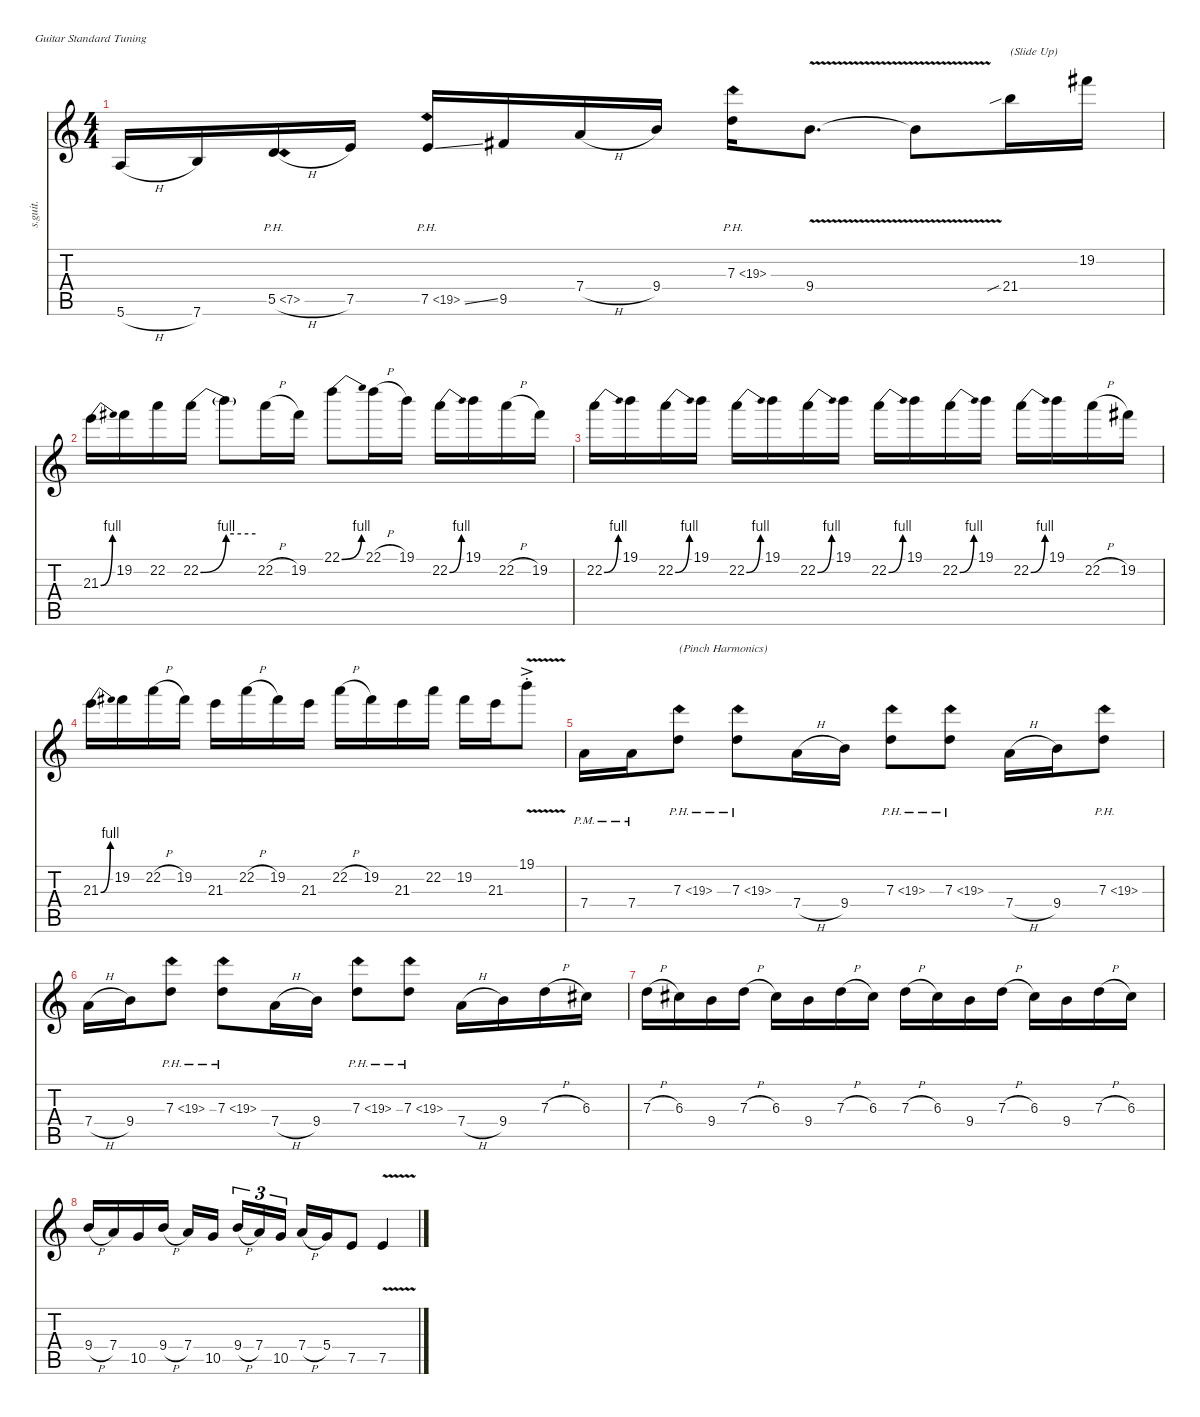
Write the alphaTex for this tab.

\defaultSystemsLayout 4
\hideDynamics
\bracketExtendMode nobrackets
\track ("Kirk Hammett - Lead Guitar" "s.guit.") {instrument distortionguitar}
\staff {score tabs}
\tuning (E4 B3 G3 D3 A2 E2)
\ts (4 4)
\tempo (130 hide)
\clef g2
\ks c
5.6{h}.16{lyrics (0 "") lyrics (1 "") lyrics (2 "") lyrics (3 "") lyrics (4 "") dy f} 7.6.16{lyrics (0 "") lyrics (1 "") lyrics (2 "") lyrics (3 "") lyrics (4 "")} 5.5{ph 2 h}.16{lyrics (0 "") lyrics (1 "") lyrics (2 "") lyrics (3 "") lyrics (4 "")} 7.5.16{lyrics (0 "") lyrics (1 "") lyrics (2 "") lyrics (3 "") lyrics (4 "")} 7.5{ph 12 ss}.16{lyrics (0 "") lyrics (1 "") lyrics (2 "") lyrics (3 "") lyrics (4 "")} 9.5{acc #}.16{lyrics (0 "") lyrics (1 "") lyrics (2 "") lyrics (3 "") lyrics (4 "")} 7.4{h}.16{lyrics (0 "") lyrics (1 "") lyrics (2 "") lyrics (3 "") lyrics (4 "")} 9.4.16{lyrics (0 "") lyrics (1 "") lyrics (2 "") lyrics (3 "") lyrics (4 "")} 7.3{ph 12}.16{lyrics (0 "") lyrics (1 "") lyrics (2 "") lyrics (3 "") lyrics (4 "")} 9.4{v}.8{d lyrics (0 "") lyrics (1 "") lyrics (2 "") lyrics (3 "") lyrics (4 "")} 9.4{v t}.8{lyrics (0 "") lyrics (1 "") lyrics (2 "") lyrics (3 "") lyrics (4 "")} 21.4{sib}.16{txt "(Slide Up)" lyrics (0 "") lyrics (1 "") lyrics (2 "") lyrics (3 "") lyrics (4 "")} 19.2{acc #}.16{lyrics (0 "") lyrics (1 "") lyrics (2 "") lyrics (3 "") lyrics (4 "")} |
21.3{be (bend 0 0 15 4)}.16{lyrics (0 "") lyrics (1 "") lyrics (2 "") lyrics (3 "") lyrics (4 "")} 19.2{acc #}.16{lyrics (0 "") lyrics (1 "") lyrics (2 "") lyrics (3 "") lyrics (4 "")} 22.2.16{lyrics (0 "") lyrics (1 "") lyrics (2 "") lyrics (3 "") lyrics (4 "")} 22.2{be (bend 0 0 15 4)}.16{lyrics (0 "") lyrics (1 "") lyrics (2 "") lyrics (3 "") lyrics (4 "")} 22.2{be (hold 0 4 60 4) t}.8{lyrics (0 "") lyrics (1 "") lyrics (2 "") lyrics (3 "") lyrics (4 "")} 22.2{h}.16{lyrics (0 "") lyrics (1 "") lyrics (2 "") lyrics (3 "") lyrics (4 "")} 19.2{acc #}.16{lyrics (0 "") lyrics (1 "") lyrics (2 "") lyrics (3 "") lyrics (4 "")} 22.1{be (bend 0 0 15 4)}.8{lyrics (0 "") lyrics (1 "") lyrics (2 "") lyrics (3 "") lyrics (4 "")} 22.1{h}.16{lyrics (0 "") lyrics (1 "") lyrics (2 "") lyrics (3 "") lyrics (4 "")} 19.1.16{lyrics (0 "") lyrics (1 "") lyrics (2 "") lyrics (3 "") lyrics (4 "")} 22.2{be (bend 0 0 15 4)}.16{lyrics (0 "") lyrics (1 "") lyrics (2 "") lyrics (3 "") lyrics (4 "")} 19.1.16{lyrics (0 "") lyrics (1 "") lyrics (2 "") lyrics (3 "") lyrics (4 "")} 22.2{h}.16{lyrics (0 "") lyrics (1 "") lyrics (2 "") lyrics (3 "") lyrics (4 "")} 19.2{acc #}.16{lyrics (0 "") lyrics (1 "") lyrics (2 "") lyrics (3 "") lyrics (4 "")} |
22.2{be (bend 0 0 15 4)}.16{lyrics (0 "") lyrics (1 "") lyrics (2 "") lyrics (3 "") lyrics (4 "")} 19.1.16{lyrics (0 "") lyrics (1 "") lyrics (2 "") lyrics (3 "") lyrics (4 "")} 22.2{be (bend 0 0 15 4)}.16{lyrics (0 "") lyrics (1 "") lyrics (2 "") lyrics (3 "") lyrics (4 "")} 19.1.16{lyrics (0 "") lyrics (1 "") lyrics (2 "") lyrics (3 "") lyrics (4 "")} 22.2{be (bend 0 0 15 4)}.16{lyrics (0 "") lyrics (1 "") lyrics (2 "") lyrics (3 "") lyrics (4 "")} 19.1.16{lyrics (0 "") lyrics (1 "") lyrics (2 "") lyrics (3 "") lyrics (4 "")} 22.2{be (bend 0 0 15 4)}.16{lyrics (0 "") lyrics (1 "") lyrics (2 "") lyrics (3 "") lyrics (4 "")} 19.1.16{lyrics (0 "") lyrics (1 "") lyrics (2 "") lyrics (3 "") lyrics (4 "")} 22.2{be (bend 0 0 15 4)}.16{lyrics (0 "") lyrics (1 "") lyrics (2 "") lyrics (3 "") lyrics (4 "")} 19.1.16{lyrics (0 "") lyrics (1 "") lyrics (2 "") lyrics (3 "") lyrics (4 "")} 22.2{be (bend 0 0 15 4)}.16{lyrics (0 "") lyrics (1 "") lyrics (2 "") lyrics (3 "") lyrics (4 "")} 19.1.16{lyrics (0 "") lyrics (1 "") lyrics (2 "") lyrics (3 "") lyrics (4 "")} 22.2{be (bend 0 0 15 4)}.16{lyrics (0 "") lyrics (1 "") lyrics (2 "") lyrics (3 "") lyrics (4 "")} 19.1.16{lyrics (0 "") lyrics (1 "") lyrics (2 "") lyrics (3 "") lyrics (4 "")} 22.2{h}.16{lyrics (0 "") lyrics (1 "") lyrics (2 "") lyrics (3 "") lyrics (4 "")} 19.2{acc #}.16{lyrics (0 "") lyrics (1 "") lyrics (2 "") lyrics (3 "") lyrics (4 "")} |
21.3{be (bend 0 0 15 4)}.16{lyrics (0 "") lyrics (1 "") lyrics (2 "") lyrics (3 "") lyrics (4 "")} 19.2{acc #}.16{lyrics (0 "") lyrics (1 "") lyrics (2 "") lyrics (3 "") lyrics (4 "")} 22.2{h}.16{lyrics (0 "") lyrics (1 "") lyrics (2 "") lyrics (3 "") lyrics (4 "")} 19.2{acc #}.16{lyrics (0 "") lyrics (1 "") lyrics (2 "") lyrics (3 "") lyrics (4 "")} 21.3.16{lyrics (0 "") lyrics (1 "") lyrics (2 "") lyrics (3 "") lyrics (4 "")} 22.2{h}.16{lyrics (0 "") lyrics (1 "") lyrics (2 "") lyrics (3 "") lyrics (4 "")} 19.2{acc #}.16{lyrics (0 "") lyrics (1 "") lyrics (2 "") lyrics (3 "") lyrics (4 "")} 21.3.16{lyrics (0 "") lyrics (1 "") lyrics (2 "") lyrics (3 "") lyrics (4 "")} 22.2{h}.16{lyrics (0 "") lyrics (1 "") lyrics (2 "") lyrics (3 "") lyrics (4 "")} 19.2{acc #}.16{lyrics (0 "") lyrics (1 "") lyrics (2 "") lyrics (3 "") lyrics (4 "")} 21.3.16{lyrics (0 "") lyrics (1 "") lyrics (2 "") lyrics (3 "") lyrics (4 "")} 22.2.16{lyrics (0 "") lyrics (1 "") lyrics (2 "") lyrics (3 "") lyrics (4 "")} 19.2{acc #}.16{lyrics (0 "") lyrics (1 "") lyrics (2 "") lyrics (3 "") lyrics (4 "")} 21.3.16{lyrics (0 "") lyrics (1 "") lyrics (2 "") lyrics (3 "") lyrics (4 "")} 19.1{v ac st}.8{lyrics (0 "") lyrics (1 "") lyrics (2 "") lyrics (3 "") lyrics (4 "") dy ppp} |
7.4{pm}.16{lyrics (0 "") lyrics (1 "") lyrics (2 "") lyrics (3 "") lyrics (4 "") dy f} 7.4{pm}.16{lyrics (0 "") lyrics (1 "") lyrics (2 "") lyrics (3 "") lyrics (4 "")} 7.3{ph 12}.8{txt "(Pinch Harmonics)" lyrics (0 "") lyrics (1 "") lyrics (2 "") lyrics (3 "") lyrics (4 "")} 7.3{ph 12}.8{lyrics (0 "") lyrics (1 "") lyrics (2 "") lyrics (3 "") lyrics (4 "")} 7.4{h}.16{lyrics (0 "") lyrics (1 "") lyrics (2 "") lyrics (3 "") lyrics (4 "")} 9.4.16{lyrics (0 "") lyrics (1 "") lyrics (2 "") lyrics (3 "") lyrics (4 "")} 7.3{ph 12}.8{lyrics (0 "") lyrics (1 "") lyrics (2 "") lyrics (3 "") lyrics (4 "")} 7.3{ph 12}.8{lyrics (0 "") lyrics (1 "") lyrics (2 "") lyrics (3 "") lyrics (4 "")} 7.4{h}.16{lyrics (0 "") lyrics (1 "") lyrics (2 "") lyrics (3 "") lyrics (4 "")} 9.4.16{lyrics (0 "") lyrics (1 "") lyrics (2 "") lyrics (3 "") lyrics (4 "")} 7.3{ph 12}.8{lyrics (0 "") lyrics (1 "") lyrics (2 "") lyrics (3 "") lyrics (4 "")} |
7.4{h}.16{lyrics (0 "") lyrics (1 "") lyrics (2 "") lyrics (3 "") lyrics (4 "")} 9.4.16{lyrics (0 "") lyrics (1 "") lyrics (2 "") lyrics (3 "") lyrics (4 "")} 7.3{ph 12}.8{lyrics (0 "") lyrics (1 "") lyrics (2 "") lyrics (3 "") lyrics (4 "")} 7.3{ph 12}.8{lyrics (0 "") lyrics (1 "") lyrics (2 "") lyrics (3 "") lyrics (4 "")} 7.4{h}.16{lyrics (0 "") lyrics (1 "") lyrics (2 "") lyrics (3 "") lyrics (4 "")} 9.4.16{lyrics (0 "") lyrics (1 "") lyrics (2 "") lyrics (3 "") lyrics (4 "")} 7.3{ph 12}.8{lyrics (0 "") lyrics (1 "") lyrics (2 "") lyrics (3 "") lyrics (4 "")} 7.3{ph 12}.8{lyrics (0 "") lyrics (1 "") lyrics (2 "") lyrics (3 "") lyrics (4 "")} 7.4{h}.16{lyrics (0 "") lyrics (1 "") lyrics (2 "") lyrics (3 "") lyrics (4 "")} 9.4.16{lyrics (0 "") lyrics (1 "") lyrics (2 "") lyrics (3 "") lyrics (4 "")} 7.3{h}.16{lyrics (0 "") lyrics (1 "") lyrics (2 "") lyrics (3 "") lyrics (4 "")} 6.3{acc #}.16{lyrics (0 "") lyrics (1 "") lyrics (2 "") lyrics (3 "") lyrics (4 "")} |
7.3{h}.16{lyrics (0 "") lyrics (1 "") lyrics (2 "") lyrics (3 "") lyrics (4 "")} 6.3{acc #}.16{lyrics (0 "") lyrics (1 "") lyrics (2 "") lyrics (3 "") lyrics (4 "")} 9.4.16{lyrics (0 "") lyrics (1 "") lyrics (2 "") lyrics (3 "") lyrics (4 "")} 7.3{h}.16{lyrics (0 "") lyrics (1 "") lyrics (2 "") lyrics (3 "") lyrics (4 "")} 6.3{acc #}.16{lyrics (0 "") lyrics (1 "") lyrics (2 "") lyrics (3 "") lyrics (4 "")} 9.4.16{lyrics (0 "") lyrics (1 "") lyrics (2 "") lyrics (3 "") lyrics (4 "")} 7.3{h}.16{lyrics (0 "") lyrics (1 "") lyrics (2 "") lyrics (3 "") lyrics (4 "")} 6.3{acc #}.16{lyrics (0 "") lyrics (1 "") lyrics (2 "") lyrics (3 "") lyrics (4 "")} 7.3{h}.16{lyrics (0 "") lyrics (1 "") lyrics (2 "") lyrics (3 "") lyrics (4 "")} 6.3{acc #}.16{lyrics (0 "") lyrics (1 "") lyrics (2 "") lyrics (3 "") lyrics (4 "")} 9.4.16{lyrics (0 "") lyrics (1 "") lyrics (2 "") lyrics (3 "") lyrics (4 "")} 7.3{h}.16{lyrics (0 "") lyrics (1 "") lyrics (2 "") lyrics (3 "") lyrics (4 "")} 6.3{acc #}.16{lyrics (0 "") lyrics (1 "") lyrics (2 "") lyrics (3 "") lyrics (4 "")} 9.4.16{lyrics (0 "") lyrics (1 "") lyrics (2 "") lyrics (3 "") lyrics (4 "")} 7.3{h}.16{lyrics (0 "") lyrics (1 "") lyrics (2 "") lyrics (3 "") lyrics (4 "")} 6.3{acc #}.16{lyrics (0 "") lyrics (1 "") lyrics (2 "") lyrics (3 "") lyrics (4 "")} |
9.4{h}.16{lyrics (0 "") lyrics (1 "") lyrics (2 "") lyrics (3 "") lyrics (4 "")} 7.4.16{lyrics (0 "") lyrics (1 "") lyrics (2 "") lyrics (3 "") lyrics (4 "")} 10.5.16{lyrics (0 "") lyrics (1 "") lyrics (2 "") lyrics (3 "") lyrics (4 "")} 9.4{h}.16{lyrics (0 "") lyrics (1 "") lyrics (2 "") lyrics (3 "") lyrics (4 "")} 7.4.16{lyrics (0 "") lyrics (1 "") lyrics (2 "") lyrics (3 "") lyrics (4 "")} 10.5.16{lyrics (0 "") lyrics (1 "") lyrics (2 "") lyrics (3 "") lyrics (4 "")} 9.4{h}.16{tu (3 2) lyrics (0 "") lyrics (1 "") lyrics (2 "") lyrics (3 "") lyrics (4 "")} 7.4.16{tu (3 2) lyrics (0 "") lyrics (1 "") lyrics (2 "") lyrics (3 "") lyrics (4 "")} 10.5.16{tu (3 2) lyrics (0 "") lyrics (1 "") lyrics (2 "") lyrics (3 "") lyrics (4 "")} 7.4{h}.16{lyrics (0 "") lyrics (1 "") lyrics (2 "") lyrics (3 "") lyrics (4 "")} 5.4.16{lyrics (0 "") lyrics (1 "") lyrics (2 "") lyrics (3 "") lyrics (4 "")} 7.5.8{lyrics (0 "") lyrics (1 "") lyrics (2 "") lyrics (3 "") lyrics (4 "")} 7.5{v}.4{lyrics (0 "") lyrics (1 "") lyrics (2 "") lyrics (3 "") lyrics (4 "")}
